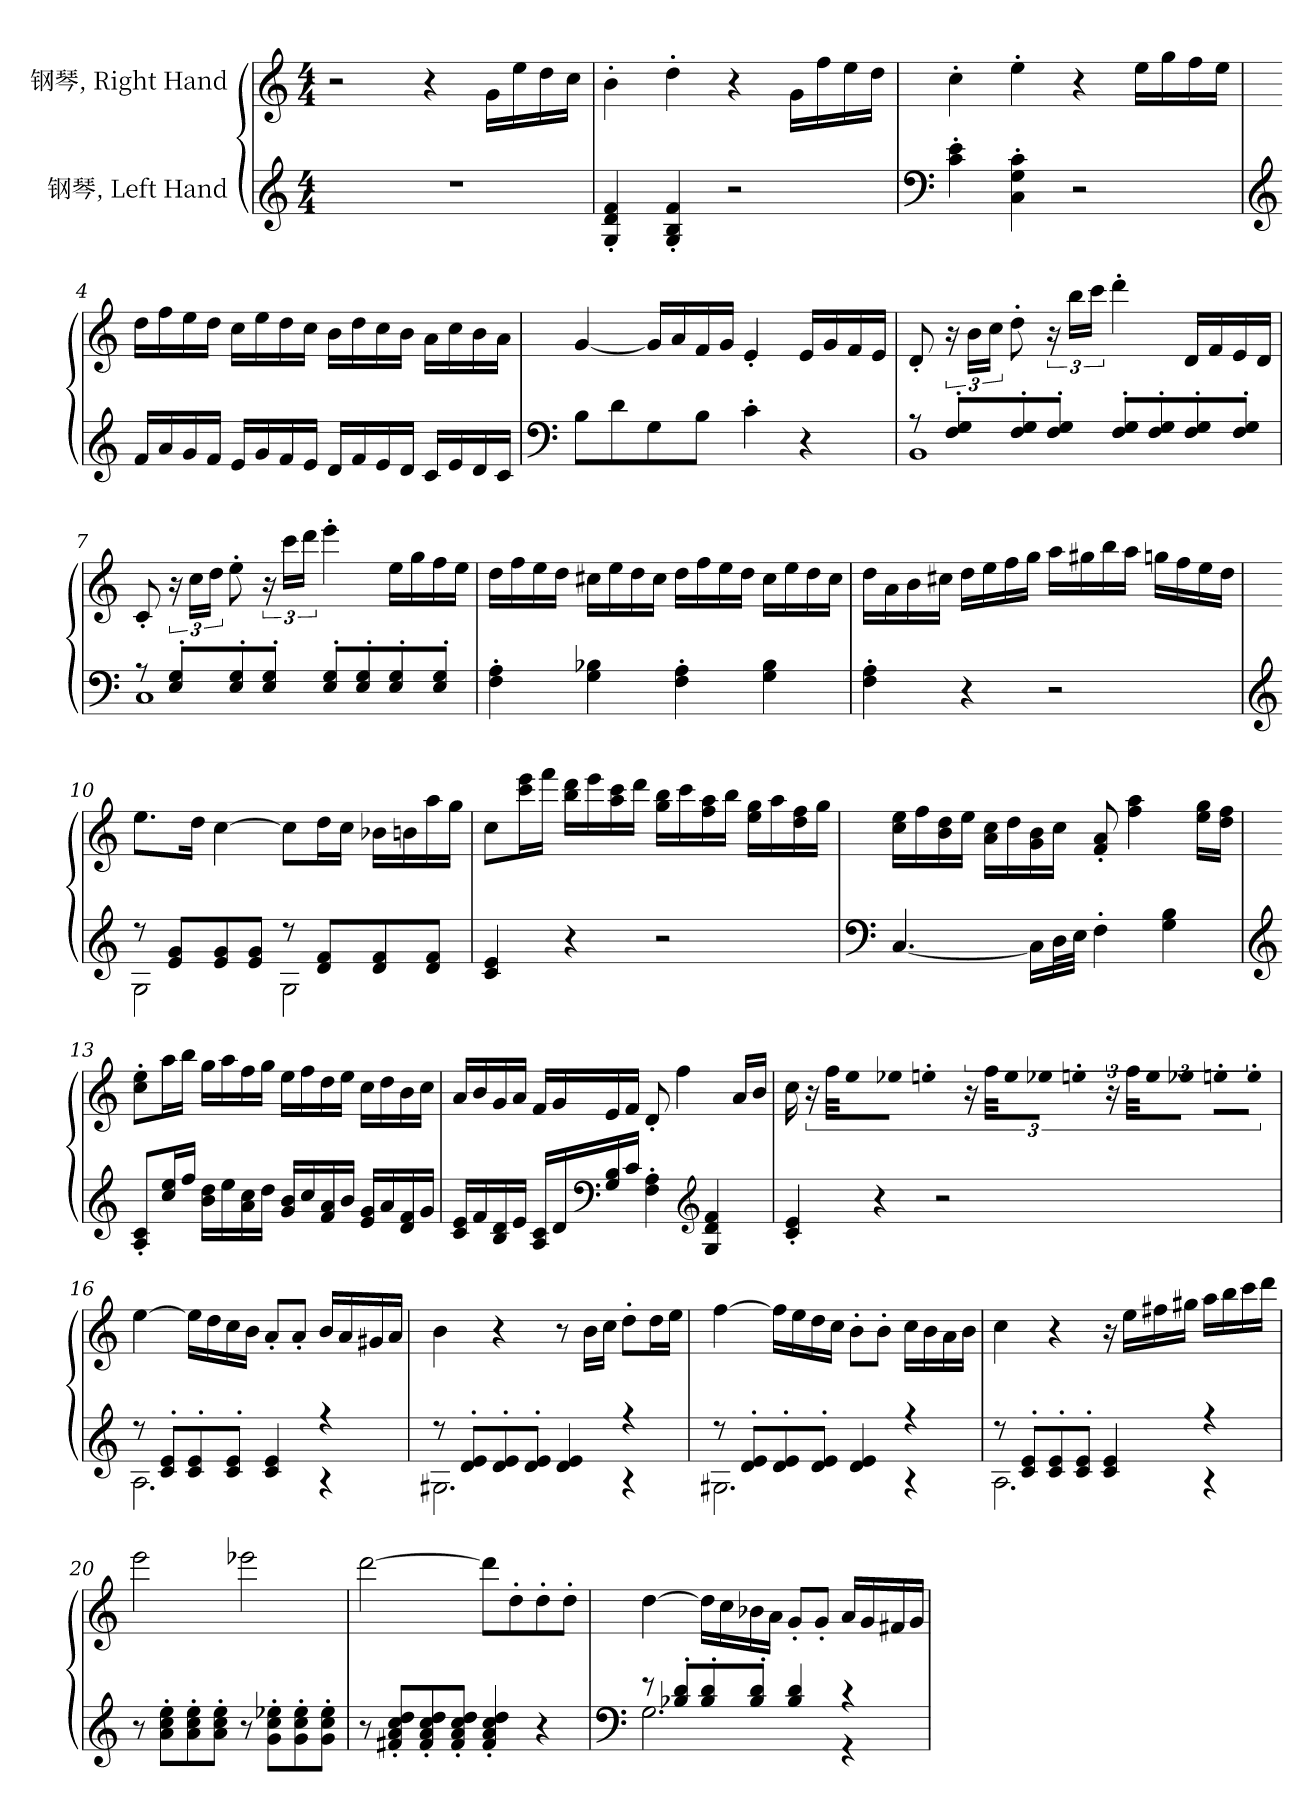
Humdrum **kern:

**kern	**kern
*part2	*part1
*staff2	*staff1
*I"钢琴, Left Hand	*I"钢琴, Right Hand
*clefG2	*clefG2
*k[]	*k[]
*M4/4	*M4/4
*MM120	*MM120
=1	=1
1r	2r
.	4r
.	16g\LL
.	16ee\
.	16dd\
.	16cc\JJ
=2	=2
4G/' 4d/' 4f/'	4b'\
4G/' 4B/' 4f/'	4dd'\
2r	4r
.	16g\LL
.	16ff\
.	16ee\
.	16dd\JJ
=3	=3
*clefF4	*
4c\' 4e\'	4cc'\
4C\' 4G\' 4c\'	4ee'\
2r	4r
.	16ee\LL
.	16gg\
.	16ff\
.	16ee\JJ
!!LO:LB:g=z
=4	=4
*clefG2	*
16f/LL	16dd\LL
16a/	16ff\
16g/	16ee\
16f/JJ	16dd\JJ
16e/LL	16cc\LL
16g/	16ee\
16f/	16dd\
16e/JJ	16cc\JJ
16d/LL	16b\LL
16f/	16dd\
16e/	16cc\
16d/JJ	16b\JJ
16c/LL	16a\LL
16e/	16cc\
16d/	16b\
16c/JJ	16a\JJ
=5	=5
*clefF4	*
8B\L	[4g/
8d\	.
8G\	16g/LL]
.	16a/
8B\J	16f/
.	16g/JJ
4c'\	4e'/
4r	16e/LL
.	16g/
.	16f/
.	16e/JJ
=6	=6
*^	*
8r	1BB	8d'/
8F/' 8G/'L	.	24r
.	.	24b\LL
.	.	24cc\JJ
8F/' 8G/'	.	8dd'\
8F/' 8G/'J	.	24r
.	.	24bb\LL
.	.	24ccc\JJ
8F/' 8G/'L	.	4ddd'\
8F/' 8G/'	.	.
8F/' 8G/'	.	16d/LL
.	.	16f/
8F/' 8G/'J	.	16e/
.	.	16d/JJ
!!LO:LB:g=z
=7	=7	=7
8r	1C	8c'/
8E/' 8G/'L	.	24r
.	.	24cc\LL
.	.	24dd\JJ
8E/' 8G/'	.	8ee'\
8E/' 8G/'J	.	24r
.	.	24ccc\LL
.	.	24ddd\JJ
8E/' 8G/'L	.	4eee'\
8E/' 8G/'	.	.
8E/' 8G/'	.	16ee\LL
.	.	16gg\
8E/' 8G/'J	.	16ff\
.	.	16ee\JJ
*v	*v	*
=8	=8
4F\' 4A\'	16dd\LL
.	16ff\
.	16ee\
.	16dd\JJ
4G\ 4B-X\	16cc#X\LL
.	16ee\
.	16dd\
.	16cc#\JJ
4F\' 4A\'	16dd\LL
.	16ff\
.	16ee\
.	16dd\JJ
4G\ 4B-\	16cc#\LL
.	16ee\
.	16dd\
.	16cc#\JJ
!!LO:LB:g=z
=9	=9
4F\' 4A\'	16dd\LL
.	16a\
.	16b\
.	16cc#X\JJ
4r	16dd\LL
.	16ee\
.	16ff\
.	16gg\JJ
2r	16aa\LL
.	16gg#X\
.	16bb\
.	16aa\JJ
.	16ggn\LL
.	16ff\
.	16ee\
.	16dd\JJ
=10	=10
*clefG2	*
*^	*
8r	2G\	8.ee\L
8e/ 8g/L	.	.
.	.	16dd\Jk
8e/ 8g/	.	[4cc\
8e/ 8g/J	.	.
8r	2G\	8cc\L]
8d/ 8f/L	.	16dd\L
.	.	16cc\JJ
8d/ 8f/	.	16b-X\LL
.	.	16bn\
8d/ 8f/J	.	16aa\
.	.	16gg\JJ
*v	*v	*
!!LO:LB:g=z
=11	=11
4c/ 4e/	8cc\L
.	16ccc\ 16eee\L
.	16fff\JJ
4r	16bb\ 16ddd\LL
.	16eee\
.	16aa\ 16ccc\
.	16ddd\JJ
2r	16gg\ 16bb\LL
.	16ccc\
.	16ff\ 16aa\
.	16bb\JJ
.	16ee\ 16gg\LL
.	16aa\
.	16dd\ 16ff\
.	16gg\JJ
=12	=12
*clefF4	*
[4.C/	16cc\ 16ee\LL
.	16ff\
.	16b\ 16dd\
.	16ee\JJ
.	16a\ 16cc\LL
.	16dd\
16C\LL]	16g\ 16b\
32D\L	16cc\JJ
32E\JJJ	.
4F'\	8f/' 8a/'
*	*MM64
.	4ff\ 4aa\
4G\ 4B\	.
.	16ee\ 16gg\LL
.	16dd\ 16ff\JJ
!!LO:LB:g=z
=13	=13
*clefG2	*
*	*MM120
8A/' 8c/'L	8cc\' 8ee\'L
16cc/ 16ee/L	16aa\L
16ff/JJ	16bb\JJ
16b\ 16dd\LL	16gg\LL
16ee\	16aa\
16a\ 16cc\	16ff\
16dd\JJ	16gg\JJ
16g/ 16b/LL	16ee\LL
16cc/	16ff\
16f/ 16a/	16dd\
16b/JJ	16ee\JJ
16e/ 16g/LL	16cc\LL
16a/	16dd\
16d/ 16f/	16b\
16g/JJ	16cc\JJ
=14	=14
16c/ 16e/LL	16a/LL
16f/	16b/
16B/ 16d/	16g/
16e/JJ	16a/JJ
16A/ 16c/LL	16f/LL
16d/	16g/
*clefF4	*
16G/ 16B/	16e/
16c/JJ	16f/JJ
*	*MM60
4F\' 4A\'	8d'/
.	4ff\
*clefG2	*
4G/ 4d/ 4f/	.
.	16a/LL
.	16b/JJ
!!LO:PB:g=z
=15	=15
*	*MM32
4c/' 4e/'	16cc\
*	*MM110
.	24r
.	48ff\KLL
.	16ee\
.	16ee-X\JJ
4r	16een'\
*	*MM100
.	24r
.	48ff\KLL
.	16ee\
.	16ee-X\JJ
2r	16een'\
.	24r
.	48ff\KLL
.	16ee\
.	16ee-X\JJ
.	8een'\L
.	8ee'\J
=16	=16
*	*MM104
*^	*
8r	2.A\	[4ee\
8c/' 8e/'L	.	.
8c/' 8e/'	.	16ee\LL]
.	.	16dd\
8c/' 8e/'J	.	16cc\
.	.	16b\JJ
4c/ 4e/	.	8a'/L
.	.	8a'/J
4r	4r	16b/LL
.	.	16a/
.	.	16g#X/
.	.	16a/JJ
!!LO:LB:g=z
=17	=17	=17
8r	2.G#X\	4b\
8d/' 8e/'L	.	.
8d/' 8e/'	.	4r
8d/' 8e/'J	.	.
4d/ 4e/	.	8r
.	.	16b\LL
.	.	16cc\JJ
4r	4r	8dd'\L
.	.	16dd\L
.	.	16ee\JJ
=18	=18	=18
8r	2.G#X\	[4ff\
8d/' 8e/'L	.	.
8d/' 8e/'	.	16ff\LL]
.	.	16ee\
8d/' 8e/'J	.	16dd\
.	.	16cc\JJ
4d/ 4e/	.	8b'\L
.	.	8b'\J
4r	4r	16cc\LL
.	.	16b\
.	.	16a\
.	.	16b\JJ
=19	=19	=19
8r	2.A\	4cc\
8c/' 8e/'L	.	.
8c/' 8e/'	.	4r
8c/' 8e/'J	.	.
4c/ 4e/	.	16r
.	.	16ee\LL
.	.	16ff#X\
.	.	16gg#X\JJ
4r	4r	16aa\LL
.	.	16bb\
.	.	16ccc\
.	.	16ddd\JJ
*v	*v	*
!!LO:LB:g=z
=20	=20
*	*MM100
8r	2eee\
8a\' 8cc\' 8ee\'L	.
8a\' 8cc\' 8ee\'	.
8a\' 8cc\' 8ee\'J	.
*	*MM96
8r	2eee-X\
8g\' 8cc\' 8ee-X\'L	.
8g\' 8cc\' 8ee-\'	.
8g\' 8cc\' 8ee-\'J	.
=21	=21
*	*MM92
8r	[2ddd\
8f#X/' 8a/' 8cc/' 8dd/'L	.
8f#/' 8a/' 8cc/' 8dd/'	.
8f#/' 8a/' 8cc/' 8dd/'J	.
4f#/' 4a/' 4cc/' 4dd/'	8ddd\L]
*	*MM86
.	8dd'\
4r	8dd'\
.	8dd'\J
=22	=22
*clefF4	*
*	*MM104
*^	*
8r	2.G\	[4dd\
8B-X/' 8d/'L	.	.
8B-/' 8d/'	.	16dd\LL]
.	.	16cc\
8B-/' 8d/'J	.	16b-X\
.	.	16a\JJ
4B-/ 4d/	.	8g'/L
.	.	8g'/J
4r	4r	16a/LL
.	.	16g/
.	.	16f#X/
.	.	16g/JJ
*v	*v	*
=	=
*-	*-
